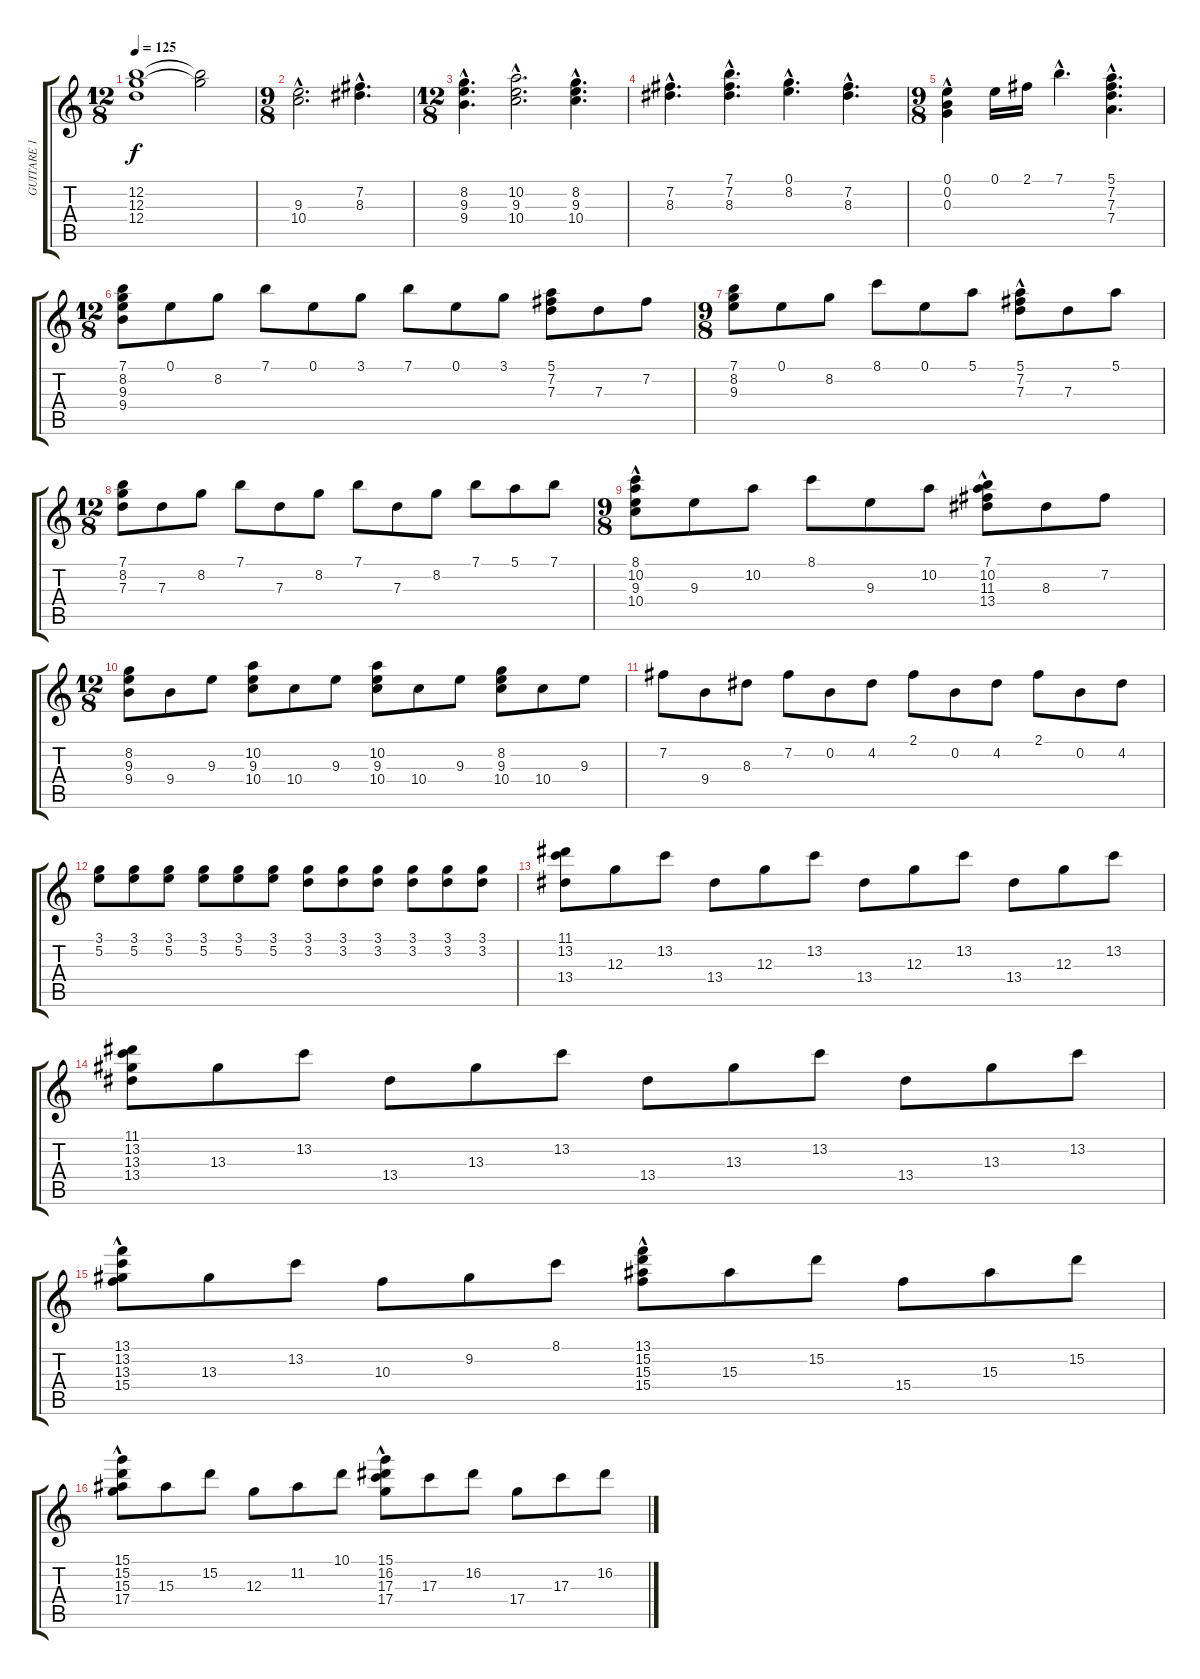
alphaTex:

\track ("GUITARE 1" "GUITARE 1") {instrument electricguitarclean}
\staff {score tabs}
\tuning (E4 B3 G3 D3 A2 E2) {hide}
\ts (12 8)
\tempo 125
\clef g2
\ks c
(12.2 12.3 12.4).1{dy f} (12.2{t} 12.3{t}).2 |
\ts (9 8)
(9.3{hac} 10.4{hac}).2{d} (7.2{hac} 8.3{hac}).4{d} |
\ts (12 8)
(8.2{hac} 9.3{hac} 9.4{hac}).4{d} (10.2{hac} 9.3{hac} 10.4{hac}).2{d} (8.2{hac} 9.3{hac} 10.4{hac}).4{d} |
(7.2{hac} 8.3{hac}).4{d} (7.1 7.2{hac} 8.3{hac}).4{d} (0.1{hac} 8.2{hac}).4{d} (7.2{hac} 8.3{hac}).4{d} |
\ts (9 8)
(0.1 0.2{hac} 0.3{hac}).4 0.1.16 2.1.16 7.1{hac}.4{d} (5.1{hac} 7.2{hac} 7.3{hac} 7.4{hac}).4{d} |
\ts (12 8)
(7.1 8.2 9.3 9.4).8 0.1.8 8.2.8 7.1.8 0.1.8 3.1.8 7.1.8 0.1.8 3.1.8 (5.1 7.2 7.3).8 7.3.8 7.2.8 |
\ts (9 8)
(7.1 8.2 9.3).8 0.1.8 8.2.8 8.1.8 0.1.8 5.1.8 (5.1 7.2{hac} 7.3).8 7.3.8 5.1.8 |
\ts (12 8)
(7.1 8.2 7.3).8 7.3.8 8.2.8 7.1.8 7.3.8 8.2.8 7.1.8 7.3.8 8.2.8 7.1.8 5.1.8 7.1.8 |
\ts (9 8)
(8.1 10.2 9.3 10.4{hac}).8 9.3.8 10.2.8 8.1.8 9.3.8 10.2.8 (7.1 10.2{hac} 11.3 13.4).8 8.3.8 7.2.8 |
\ts (12 8)
(8.2 9.3 9.4).8 9.4.8 9.3.8 (10.2 9.3 10.4).8 10.4.8 9.3.8 (10.2 9.3 10.4).8 10.4.8 9.3.8 (8.2 9.3 10.4).8 10.4.8 9.3.8 |
7.2.8 9.4.8 8.3.8 7.2.8 0.2.8 4.2.8 2.1.8 0.2.8 4.2.8 2.1.8 0.2.8 4.2.8 |
(3.1 5.2).8 (3.1 5.2).8 (3.1 5.2).8 (3.1 5.2).8 (3.1 5.2).8 (3.1 5.2).8 (3.1 3.2).8 (3.1 3.2).8 (3.1 3.2).8 (3.1 3.2).8 (3.1 3.2).8 (3.1 3.2).8 |
(11.1 13.2 13.4).8 12.3.8 13.2.8 13.4.8 12.3.8 13.2.8 13.4.8 12.3.8 13.2.8 13.4.8 12.3.8 13.2.8 |
(11.1 13.2 13.3 13.4).8 13.3.8 13.2.8 13.4.8 13.3.8 13.2.8 13.4.8 13.3.8 13.2.8 13.4.8 13.3.8 13.2.8 |
(13.1{hac} 13.2 13.3 15.4).8 13.3.8 13.2.8 10.3.8 9.2.8 8.1.8 (13.1{hac} 15.2 15.3 15.4).8 15.3.8 15.2.8 15.4.8 15.3.8 15.2.8 |
(15.1{hac} 15.2 15.3 17.4).8 15.3.8 15.2.8 12.3.8 11.2.8 10.1.8 (15.1{hac} 16.2 17.3 17.4).8 17.3.8 16.2.8 17.4.8 17.3.8 16.2.8
